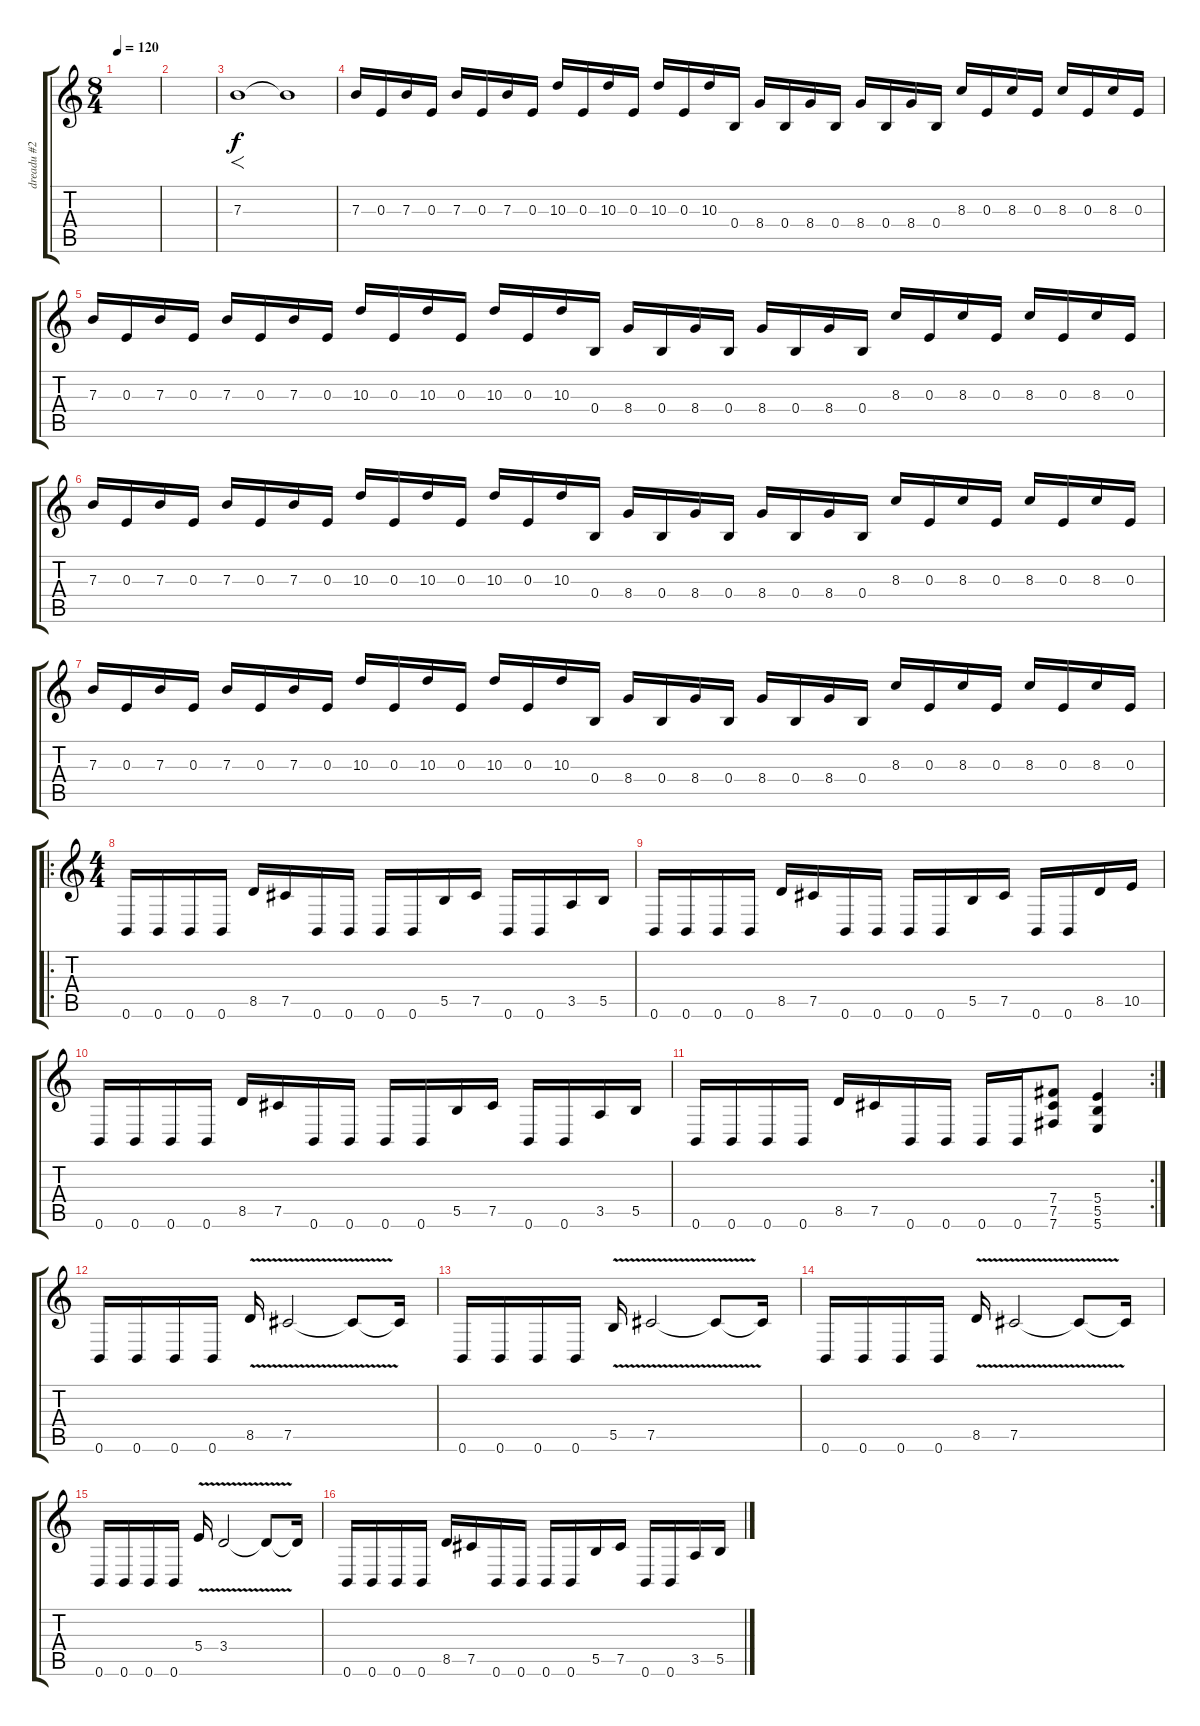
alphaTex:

\track ("dreadu #2" "dreadu #2") {instrument distortionguitar}
\staff {score tabs}
\tuning (Db4 Ab3 E3 B2 Gb2 B1) {hide}
\ts (8 4)
\tempo 120
\clef g2
\ks c
|
|
7.3.1{f} 7.3{t}.1 |
7.3.16 0.3.16 7.3.16 0.3.16 7.3.16 0.3.16 7.3.16 0.3.16 10.3.16 0.3.16 10.3.16 0.3.16 10.3.16 0.3.16 10.3.16 0.4.16 8.4.16 0.4.16 8.4.16 0.4.16 8.4.16 0.4.16 8.4.16 0.4.16 8.3.16 0.3.16 8.3.16 0.3.16 8.3.16 0.3.16 8.3.16 0.3.16 |
7.3.16 0.3.16 7.3.16 0.3.16 7.3.16 0.3.16 7.3.16 0.3.16 10.3.16 0.3.16 10.3.16 0.3.16 10.3.16 0.3.16 10.3.16 0.4.16 8.4.16 0.4.16 8.4.16 0.4.16 8.4.16 0.4.16 8.4.16 0.4.16 8.3.16 0.3.16 8.3.16 0.3.16 8.3.16 0.3.16 8.3.16 0.3.16 |
7.3.16 0.3.16 7.3.16 0.3.16 7.3.16 0.3.16 7.3.16 0.3.16 10.3.16 0.3.16 10.3.16 0.3.16 10.3.16 0.3.16 10.3.16 0.4.16 8.4.16 0.4.16 8.4.16 0.4.16 8.4.16 0.4.16 8.4.16 0.4.16 8.3.16 0.3.16 8.3.16 0.3.16 8.3.16 0.3.16 8.3.16 0.3.16 |
7.3.16 0.3.16 7.3.16 0.3.16 7.3.16 0.3.16 7.3.16 0.3.16 10.3.16 0.3.16 10.3.16 0.3.16 10.3.16 0.3.16 10.3.16 0.4.16 8.4.16 0.4.16 8.4.16 0.4.16 8.4.16 0.4.16 8.4.16 0.4.16 8.3.16 0.3.16 8.3.16 0.3.16 8.3.16 0.3.16 8.3.16 0.3.16 |
\ro
\ts (4 4)
0.6.16 0.6.16 0.6.16 0.6.16 8.5.16 7.5.16 0.6.16 0.6.16 0.6.16 0.6.16 5.5.16 7.5.16 0.6.16 0.6.16 3.5.16 5.5.16 |
0.6.16 0.6.16 0.6.16 0.6.16 8.5.16 7.5.16 0.6.16 0.6.16 0.6.16 0.6.16 5.5.16 7.5.16 0.6.16 0.6.16 8.5.16 10.5.16 |
0.6.16 0.6.16 0.6.16 0.6.16 8.5.16 7.5.16 0.6.16 0.6.16 0.6.16 0.6.16 5.5.16 7.5.16 0.6.16 0.6.16 3.5.16 5.5.16 |
\rc 2
0.6.16 0.6.16 0.6.16 0.6.16 8.5.16 7.5.16 0.6.16 0.6.16 0.6.16 0.6.16 (7.4 7.5 7.6).8 (5.4 5.5 5.6).4 |
0.6.16 0.6.16 0.6.16 0.6.16 8.5{v}.16 7.5{v}.2 7.5{t}.8 7.5{t}.16 |
0.6.16 0.6.16 0.6.16 0.6.16 5.5{v}.16 7.5{v}.2 7.5{t}.8 7.5{t}.16 |
0.6.16 0.6.16 0.6.16 0.6.16 8.5{v}.16 7.5{v}.2 7.5{t}.8 7.5{t}.16 |
0.6.16 0.6.16 0.6.16 0.6.16 5.4{v}.16 3.4{v}.2 3.4{t}.8 3.4{t}.16 |
0.6.16{volume 10} 0.6.16 0.6.16 0.6.16 8.5.16 7.5.16 0.6.16 0.6.16 0.6.16 0.6.16 5.5.16 7.5.16 0.6.16 0.6.16 3.5.16 5.5.16
